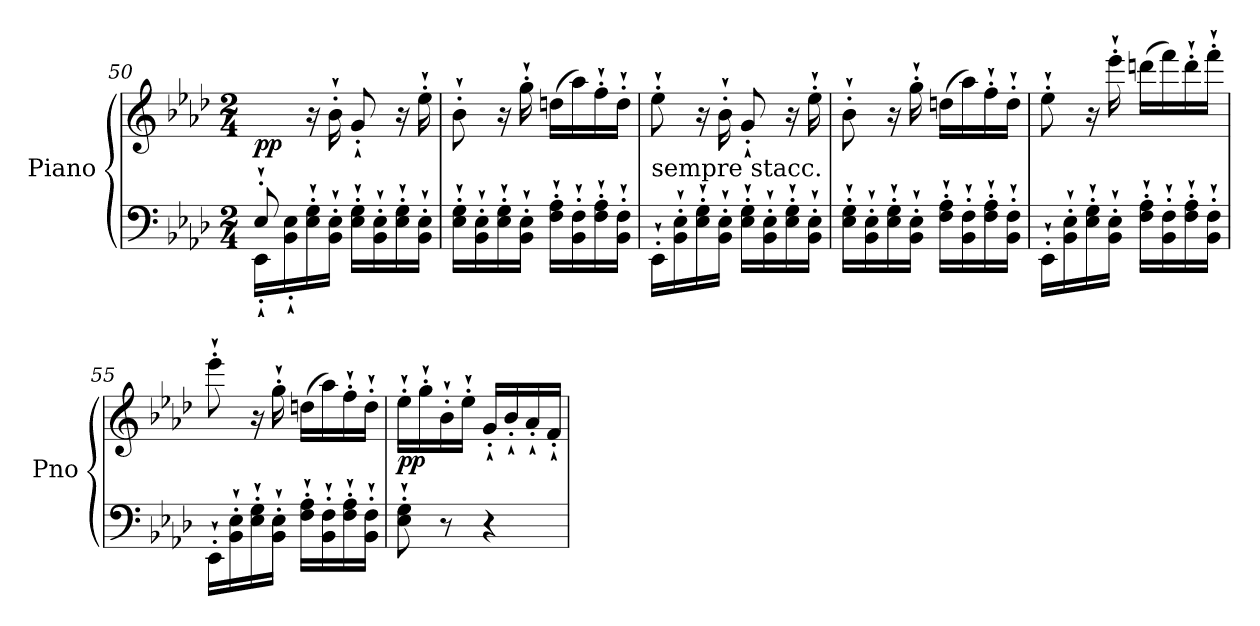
**kern	**kern	**dynam
*part1	*part1	*part1
*staff2	*staff1	*staff1/2
*I"Piano	*	*
*I'Pno	*	*
*clefF4	*clefG2	*
*k[b-e-a-d-]	*k[b-e-a-d-]	*
*A-:	*A-:	*
*M2/4	*M2/4	*
=50	=50	=50
*^	*	*
!	!	!	!LO:DY:b
8E-`'/	16EE-`'\LL	8ryy	pp
.	16BB-\`' 16E-\`'	.	.
4.ryy	16E-\`' 16G\`'	16r	.
.	16BB-\`' 16E-\`'JJ	16b-`'\	.
.	16E-\`' 16G\`'LL	8g`'/	.
.	16BB-\`' 16E-\`'	.	.
.	16E-\`' 16G\`'	16r	.
.	16BB-\`' 16E-\`'JJ	16ee-`'\	.
*v	*v	*	*
!!LO:LB:g=z
=51	=51	=51
16E-\`' 16G\`'LL	8b-`'\	.
16BB-\`' 16E-\`'	.	.
16E-\`' 16G\`'	16r	.
16BB-\`' 16E-\`'JJ	16gg`'\	.
16F\`' 16A-\`'LL	(16ddn\LL	.
16BB-\`' 16F\`'	16aa-\)	.
16F\`' 16A-\`'	16ff`'\	.
16BB-\`' 16F\`'JJ	16dd`'\JJ	.
=52	=52	=52
!	!LO:TX:b:t=sempre stacc.	!
16EE-`'\LL	8ee-`'\	.
16BB-\`' 16E-\`'	.	.
16E-\`' 16G\`'	16r	.
16BB-\`' 16E-\`'JJ	16b-`'\	.
16E-\`' 16G\`'LL	8g`'/	.
16BB-\`' 16E-\`'	.	.
16E-\`' 16G\`'	16r	.
16BB-\`' 16E-\`'JJ	16ee-`'\	.
=53	=53	=53
16E-\`' 16G\`'LL	8b-`'\	.
16BB-\`' 16E-\`'	.	.
16E-\`' 16G\`'	16r	.
16BB-\`' 16E-\`'JJ	16gg`'\	.
16F\`' 16A-\`'LL	(16ddn\LL	.
16BB-\`' 16F\`'	16aa-\)	.
16F\`' 16A-\`'	16ff`'\	.
16BB-\`' 16F\`'JJ	16dd`'\JJ	.
=54	=54	=54
16EE-`'\LL	8ee-`'\	.
16BB-\`' 16E-\`'	.	.
16E-\`' 16G\`'	16r	.
16BB-\`' 16E-\`'JJ	16eee-`'\	.
16F\`' 16A-\`'LL	(16dddn\LL	.
16BB-\`' 16F\`'	16fff\)	.
16F\`' 16A-\`'	16ddd`'\	.
16BB-\`' 16F\`'JJ	16fff`'\JJ	.
=55	=55	=55
16EE-`'\LL	8eee-`'\	.
16BB-\`' 16E-\`'	.	.
16E-\`' 16G\`'	16r	.
16BB-\`' 16E-\`'JJ	16gg`'\	.
16F\`' 16A-\`'LL	(16ddn\LL	.
16BB-\`' 16F\`'	16aa-\)	.
16F\`' 16A-\`'	16ff`'\	.
16BB-\`' 16F\`'JJ	16dd`'\JJ	.
!!LO:PB:g=z
=56	=56	=56
!	!	!LO:DY:b
8E-\`' 8G\`'	16ee-`'\LL	pp
.	16gg`'\	.
8r	16b-`'\	.
.	16ee-`'\JJ	.
4r	16g`'/LL	.
.	16b-`'/	.
.	16a-`'/	.
.	16f`'/JJ	.
=	=	=
*-	*-	*-
